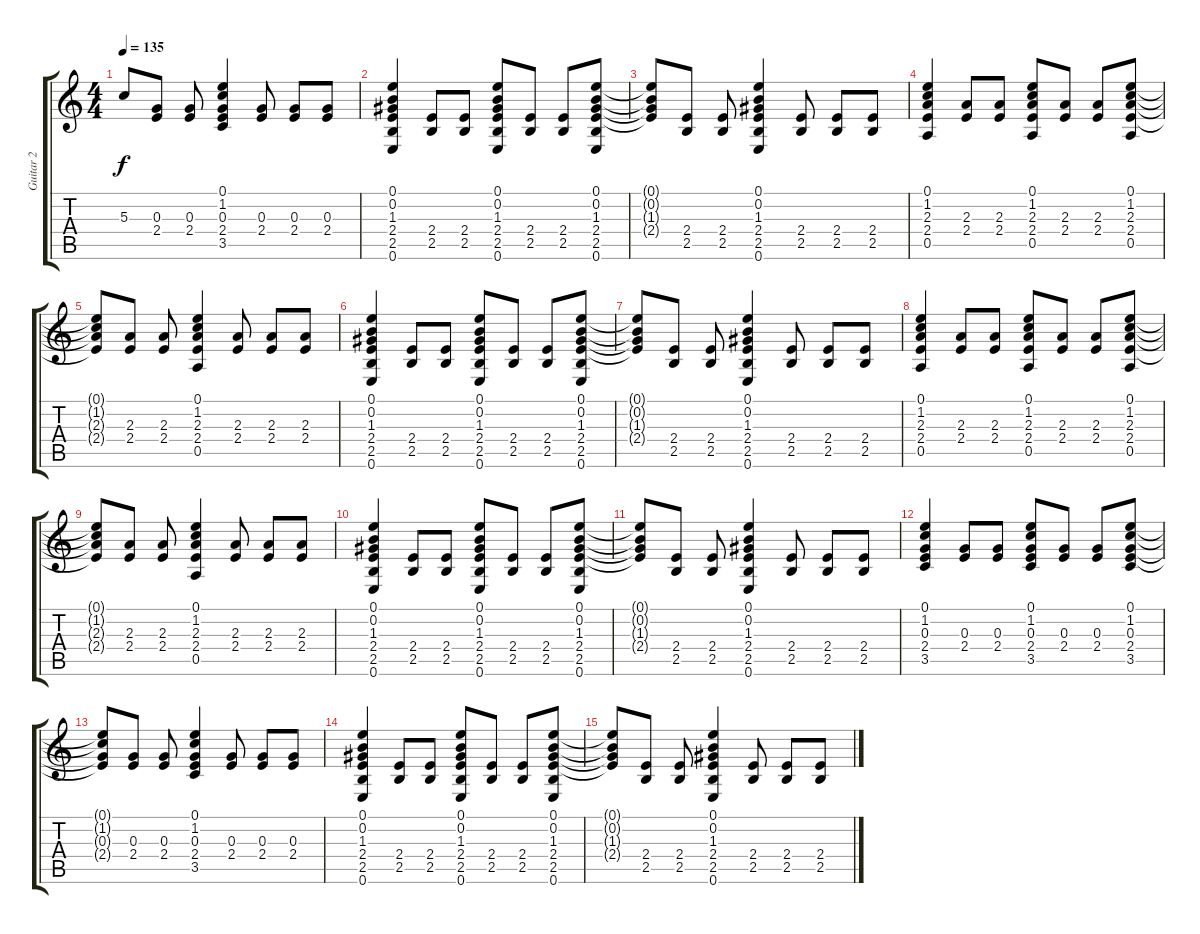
\track ("Guitar 2" "Guitar 2") {instrument acousticguitarsteel}
\staff {score tabs}
\tuning (E4 B3 G3 D3 A2 E2) {hide}
\ts (4 4)
\tempo 135
\clef g2
\ks c
5.3{t}.8{dy f} (0.3 2.4).8 (0.3 2.4).8 (0.1 1.2 0.3 2.4 3.5).4 (0.3 2.4).8 (0.3 2.4).8 (0.3 2.4).8 |
(0.1 0.2 1.3 2.4 2.5 0.6).4 (2.4 2.5).8 (2.4 2.5).8 (0.1 0.2 1.3 2.4 2.5 0.6).8 (2.4 2.5).8 (2.4 2.5).8 (0.1 0.2 1.3 2.4 2.5 0.6).8 |
(0.1{t} 0.2{t} 1.3{t} 2.4{t}).8 (2.4 2.5).8 (2.4 2.5).8 (0.1 0.2 1.3 2.4 2.5 0.6).4 (2.4 2.5).8 (2.4 2.5).8 (2.4 2.5).8 |
(0.1 1.2 2.3 2.4 0.5).4{volume 9} (2.3 2.4).8 (2.3 2.4).8 (0.1 1.2 2.3 2.4 0.5).8 (2.3 2.4).8 (2.3 2.4).8 (0.1 1.2 2.3 2.4 0.5).8 |
(0.1{t} 1.2{t} 2.3{t} 2.4{t}).8 (2.3 2.4).8 (2.3 2.4).8 (0.1 1.2 2.3 2.4 0.5).4 (2.3 2.4).8 (2.3 2.4).8 (2.3 2.4).8 |
(0.1 0.2 1.3 2.4 2.5 0.6).4 (2.4 2.5).8 (2.4 2.5).8 (0.1 0.2 1.3 2.4 2.5 0.6).8 (2.4 2.5).8 (2.4 2.5).8 (0.1 0.2 1.3 2.4 2.5 0.6).8 |
(0.1{t} 0.2{t} 1.3{t} 2.4{t}).8 (2.4 2.5).8 (2.4 2.5).8 (0.1 0.2 1.3 2.4 2.5 0.6).4 (2.4 2.5).8 (2.4 2.5).8 (2.4 2.5).8 |
(0.1 1.2 2.3 2.4 0.5).4{volume 5} (2.3 2.4).8 (2.3 2.4).8 (0.1 1.2 2.3 2.4 0.5).8 (2.3 2.4).8 (2.3 2.4).8 (0.1 1.2 2.3 2.4 0.5).8 |
(0.1{t} 1.2{t} 2.3{t} 2.4{t}).8 (2.3 2.4).8 (2.3 2.4).8 (0.1 1.2 2.3 2.4 0.5).4 (2.3 2.4).8 (2.3 2.4).8 (2.3 2.4).8 |
(0.1 0.2 1.3 2.4 2.5 0.6).4 (2.4 2.5).8 (2.4 2.5).8 (0.1 0.2 1.3 2.4 2.5 0.6).8 (2.4 2.5).8 (2.4 2.5).8 (0.1 0.2 1.3 2.4 2.5 0.6).8 |
(0.1{t} 0.2{t} 1.3{t} 2.4{t}).8 (2.4 2.5).8 (2.4 2.5).8 (0.1 0.2 1.3 2.4 2.5 0.6).4 (2.4 2.5).8 (2.4 2.5).8 (2.4 2.5).8 |
(0.1 1.2 0.3 2.4 3.5).4{volume 0} (0.3 2.4).8 (0.3 2.4).8 (0.1 1.2 0.3 2.4 3.5).8 (0.3 2.4).8 (0.3 2.4).8 (0.1 1.2 0.3 2.4 3.5).8 |
(0.1{t} 1.2{t} 0.3{t} 2.4{t}).8 (0.3 2.4).8 (0.3 2.4).8 (0.1 1.2 0.3 2.4 3.5).4 (0.3 2.4).8 (0.3 2.4).8 (0.3 2.4).8 |
(0.1 0.2 1.3 2.4 2.5 0.6).4 (2.4 2.5).8 (2.4 2.5).8 (0.1 0.2 1.3 2.4 2.5 0.6).8 (2.4 2.5).8 (2.4 2.5).8 (0.1 0.2 1.3 2.4 2.5 0.6).8 |
(0.1{t} 0.2{t} 1.3{t} 2.4{t}).8 (2.4 2.5).8 (2.4 2.5).8 (0.1 0.2 1.3 2.4 2.5 0.6).4 (2.4 2.5).8 (2.4 2.5).8 (2.4 2.5).8
